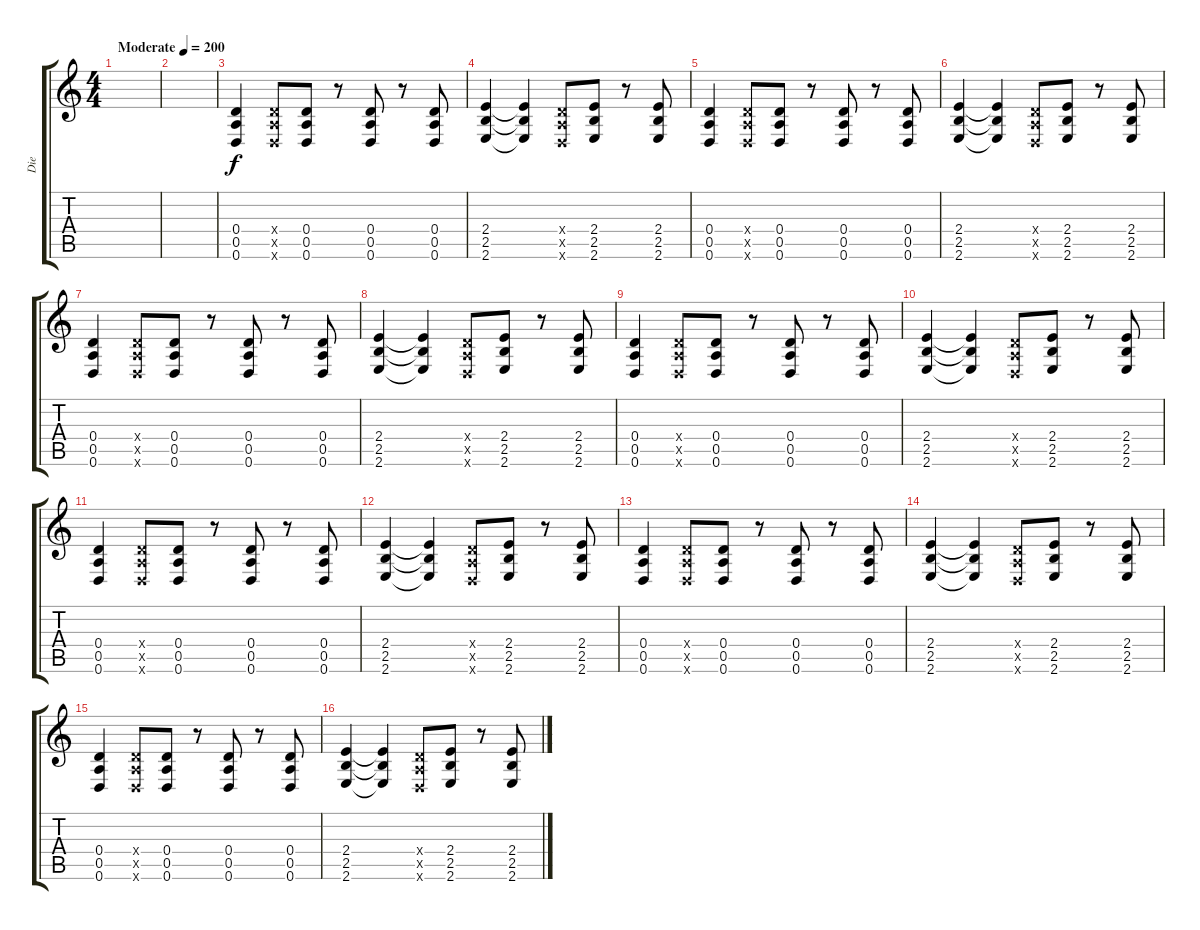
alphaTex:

\track ("Die" "Die") {instrument distortionguitar}
\staff {score tabs}
\tuning (E4 B3 G3 D3 A2 D2) {hide}
\ts (4 4)
\tempo (200 "Moderate")
\clef g2
\ks c
|
|
(0.4 0.5 0.6).4 (0.4{x} 0.5{x} 0.6{x}).8 (0.4 0.5 0.6).8 r.8 (0.4 0.5 0.6).8 r.8 (0.4 0.5 0.6).8 |
(2.4 2.5 2.6).4 (2.4{t} 2.5{t} 2.6{t}).4 (0.4{x} 0.5{x} 0.6{x}).8 (2.4 2.5 2.6).8 r.8 (2.4 2.5 2.6).8 |
(0.4 0.5 0.6).4 (0.4{x} 0.5{x} 0.6{x}).8 (0.4 0.5 0.6).8 r.8 (0.4 0.5 0.6).8 r.8 (0.4 0.5 0.6).8 |
(2.4 2.5 2.6).4 (2.4{t} 2.5{t} 2.6{t}).4 (0.4{x} 0.5{x} 0.6{x}).8 (2.4 2.5 2.6).8 r.8 (2.4 2.5 2.6).8 |
(0.4 0.5 0.6).4 (0.4{x} 0.5{x} 0.6{x}).8 (0.4 0.5 0.6).8 r.8 (0.4 0.5 0.6).8 r.8 (0.4 0.5 0.6).8 |
(2.4 2.5 2.6).4 (2.4{t} 2.5{t} 2.6{t}).4 (0.4{x} 0.5{x} 0.6{x}).8 (2.4 2.5 2.6).8 r.8 (2.4 2.5 2.6).8 |
(0.4 0.5 0.6).4 (0.4{x} 0.5{x} 0.6{x}).8 (0.4 0.5 0.6).8 r.8 (0.4 0.5 0.6).8 r.8 (0.4 0.5 0.6).8 |
(2.4 2.5 2.6).4 (2.4{t} 2.5{t} 2.6{t}).4 (0.4{x} 0.5{x} 0.6{x}).8 (2.4 2.5 2.6).8 r.8 (2.4 2.5 2.6).8 |
(0.4 0.5 0.6).4 (0.4{x} 0.5{x} 0.6{x}).8 (0.4 0.5 0.6).8 r.8 (0.4 0.5 0.6).8 r.8 (0.4 0.5 0.6).8 |
(2.4 2.5 2.6).4 (2.4{t} 2.5{t} 2.6{t}).4 (0.4{x} 0.5{x} 0.6{x}).8 (2.4 2.5 2.6).8 r.8 (2.4 2.5 2.6).8 |
(0.4 0.5 0.6).4 (0.4{x} 0.5{x} 0.6{x}).8 (0.4 0.5 0.6).8 r.8 (0.4 0.5 0.6).8 r.8 (0.4 0.5 0.6).8 |
(2.4 2.5 2.6).4 (2.4{t} 2.5{t} 2.6{t}).4 (0.4{x} 0.5{x} 0.6{x}).8 (2.4 2.5 2.6).8 r.8 (2.4 2.5 2.6).8 |
(0.4 0.5 0.6).4 (0.4{x} 0.5{x} 0.6{x}).8 (0.4 0.5 0.6).8 r.8 (0.4 0.5 0.6).8 r.8 (0.4 0.5 0.6).8 |
(2.4 2.5 2.6).4 (2.4{t} 2.5{t} 2.6{t}).4 (0.4{x} 0.5{x} 0.6{x}).8 (2.4 2.5 2.6).8 r.8 (2.4 2.5 2.6).8
